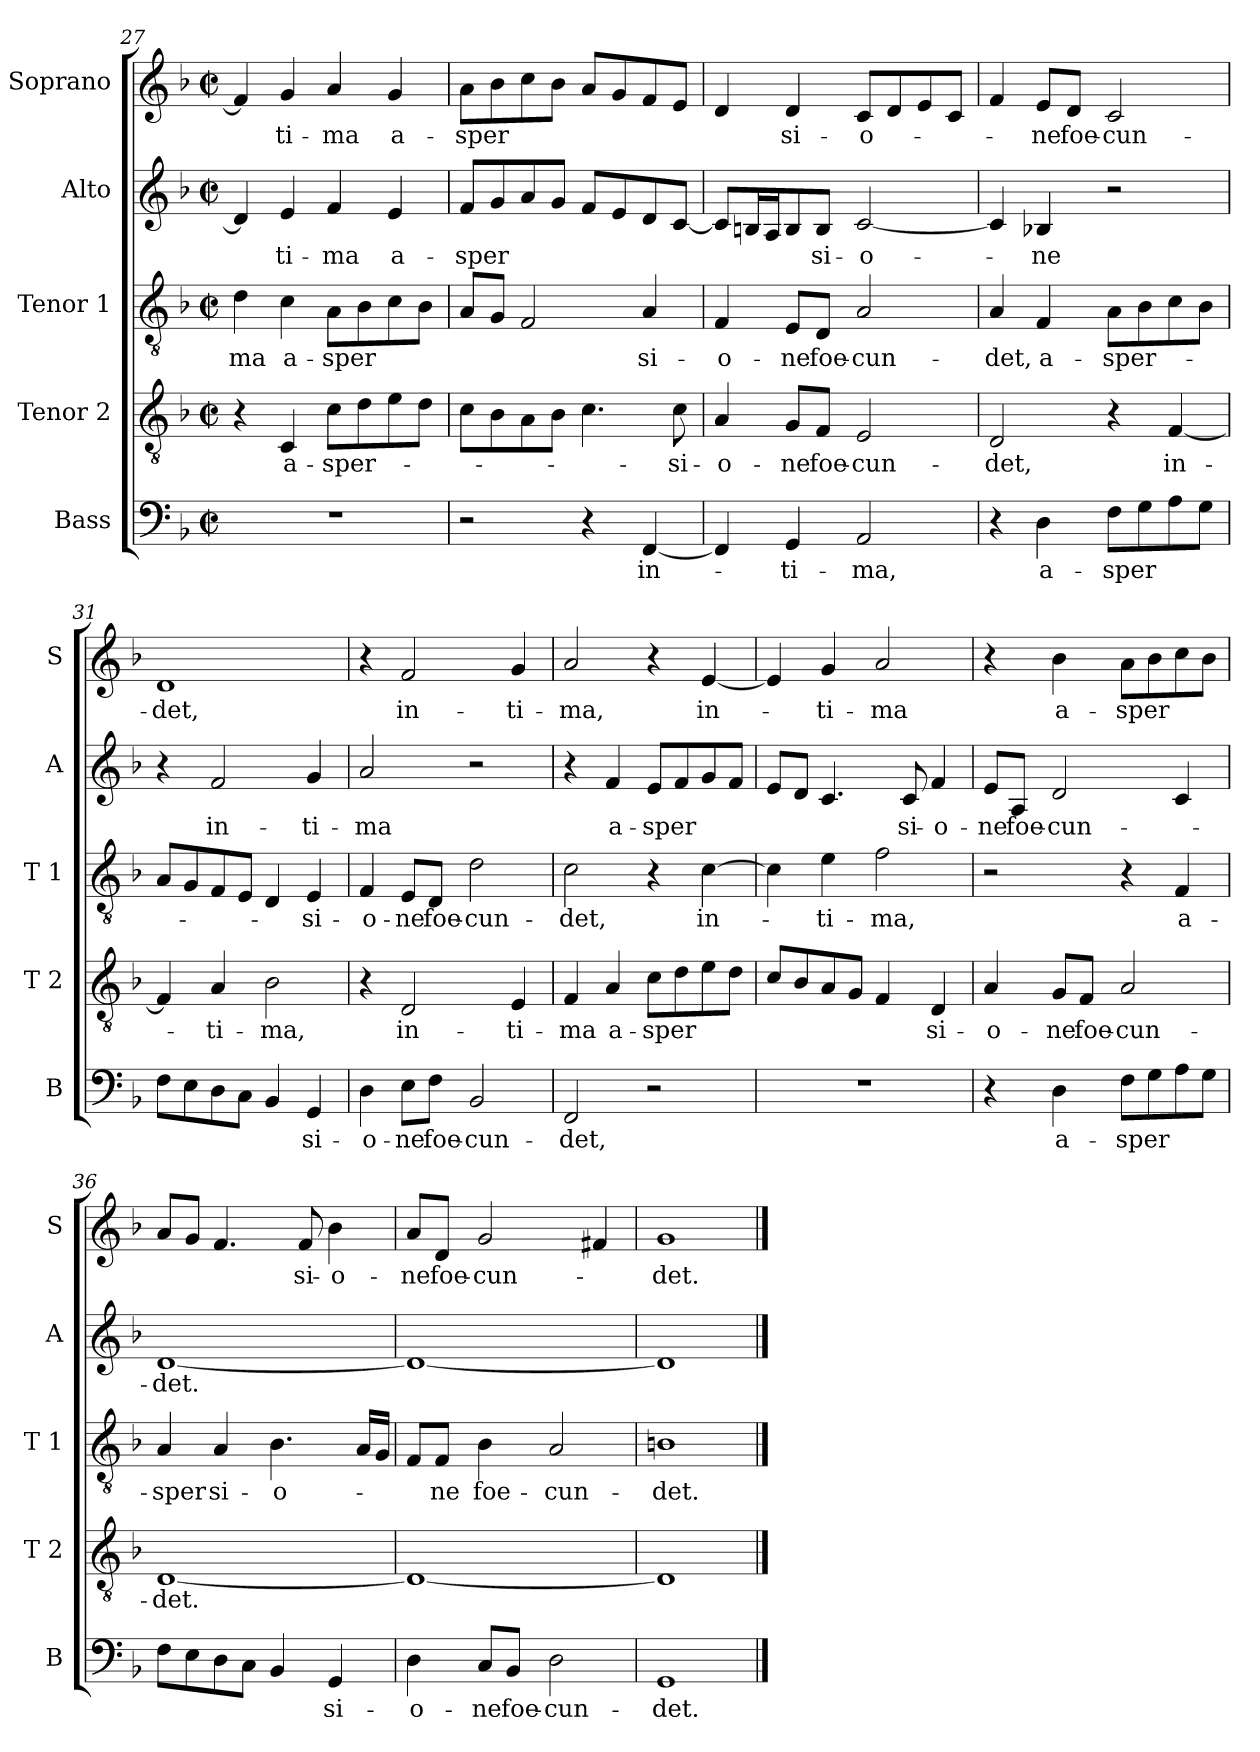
**kern	**text	**kern	**text	**kern	**text	**kern	**text	**kern	**text
*part5	*part5	*part4	*part4	*part3	*part3	*part2	*part2	*part1	*part1
*staff5	*staff5	*staff4	*staff4	*staff3	*staff3	*staff2	*staff2	*staff1	*staff1
*I"Bass	*	*I"Tenor 2	*	*I"Tenor 1	*	*I"Alto	*	*I"Soprano	*
*I'B	*	*I'T 2	*	*I'T 1	*	*I'A	*	*I'S	*
!!LO:PB:g=z
*clefF4	*	*clefGv2	*	*clefGv2	*	*clefG2	*	*clefG2	*
*k[b-]	*	*k[b-]	*	*k[b-]	*	*k[b-]	*	*k[b-]	*
*F:	*	*F:	*	*F:	*	*F:	*	*F:	*
*M2/2	*	*M2/2	*	*M2/2	*	*M2/2	*	*M2/2	*
*met(c|)	*	*met(c|)	*	*met(c|)	*	*met(c|)	*	*met(c|)	*
=27	=27	=27	=27	=27	=27	=27	=27	=27	=27
1r	.	4r	.	4d\	-ma	4d/]	.	4f/]	.
.	.	4C/	a-	4c\	a-	4e/	-ti-	4g/	-ti-
.	.	8c\L	-sper-	8A\L	-sper	4f/	-ma	4a/	-ma
.	.	8d\	.	8B-\	.	.	.	.	.
.	.	8e\	.	8c\	.	4e/	a-	4g/	a-
.	.	8d\J	.	8B-\J	.	.	.	.	.
=28	=28	=28	=28	=28	=28	=28	=28	=28	=28
2r	.	8c\L	.	8A/L	.	8f/L	-sper	8a\L	-sper
.	.	8B-\	.	8G/J	.	8g/	.	8b-\	.
.	.	8A\	.	2F/	.	8a/	.	8cc\	.
.	.	8B-\J	.	.	.	8g/J	.	8b-\J	.
4r	.	4.c\	.	.	.	8f/L	.	8a/L	.
.	.	.	.	.	.	8e/	.	8g/	.
[4FF/	in-	.	.	4A/	si-	8d/	.	8f/	.
.	.	8c\	-si-	.	.	[8c/J	.	8e/J	.
=29	=29	=29	=29	=29	=29	=29	=29	=29	=29
4FF/]	.	4A/	-o-	4F/	-o-	8c/L]	.	4d/	.
.	.	.	.	.	.	16Bn/L	.	.	.
.	.	.	.	.	.	16A/J	.	.	.
4GG/	-ti-	8G/L	-ne	8E/L	-ne	8B/	.	4d/	si-
.	.	8F/J	foe-	8D/J	foe-	8B/J	si-	.	.
2AA/	-ma,	2E/	-cun-	2A/	-cun-	[2c/	-o-	8c/L	-o-
.	.	.	.	.	.	.	.	8d/	.
.	.	.	.	.	.	.	.	8e/	.
.	.	.	.	.	.	.	.	8c/J	.
=30	=30	=30	=30	=30	=30	=30	=30	=30	=30
4r	.	2D/	-det,	4A/	-det,	4c/]	.	4f/	.
4D\	a-	.	.	4F/	a-	4B-X/	-ne	8e/L	-ne
.	.	.	.	.	.	.	.	8d/J	foe-
8F\L	-sper	4r	.	8A\L	-sper-	2r	.	2c/	-cun-
8G\	.	.	.	8B-\	.	.	.	.	.
8A\	.	[4F/	in-	8c\	.	.	.	.	.
8G\J	.	.	.	8B-\J	.	.	.	.	.
!!LO:LB:g=z
=31	=31	=31	=31	=31	=31	=31	=31	=31	=31
8F\L	.	4F/]	.	8A/L	.	4r	.	1d	-det,
8E\	.	.	.	8G/	.	.	.	.	.
8D\	.	4A/	-ti-	8F/	.	2f/	in-	.	.
8C\J	.	.	.	8E/J	.	.	.	.	.
4BB-/	.	2B-\	-ma,	4D/	.	.	.	.	.
4GG/	si-	.	.	4E/	-si-	4g/	-ti-	.	.
=32	=32	=32	=32	=32	=32	=32	=32	=32	=32
4D\	-o-	4r	.	4F/	-o-	2a/	-ma	4r	.
8E\L	-ne	2D/	in-	8E/L	-ne	.	.	2f/	in-
8F\J	foe-	.	.	8D/J	foe-	.	.	.	.
2BB-/	-cun-	.	.	2d\	-cun-	2r	.	.	.
.	.	4E/	-ti-	.	.	.	.	4g/	-ti-
=33	=33	=33	=33	=33	=33	=33	=33	=33	=33
2FF/	-det,	4F/	-ma	2c\	-det,	4r	.	2a/	-ma,
.	.	4A/	a-	.	.	4f/	a-	.	.
2r	.	8c\L	-sper	4r	.	8e/L	-sper	4r	.
.	.	8d\	.	.	.	8f/	.	.	.
.	.	8e\	.	[4c\	in-	8g/	.	[4e/	in-
.	.	8d\J	.	.	.	8f/J	.	.	.
=34	=34	=34	=34	=34	=34	=34	=34	=34	=34
1r	.	8c/L	.	4c\]	.	8e/L	.	4e/]	.
.	.	8B-/	.	.	.	8d/J	.	.	.
.	.	8A/	.	4e\	-ti-	4.c/	.	4g/	-ti-
.	.	8G/J	.	.	.	.	.	.	.
.	.	4F/	.	2f\	-ma,	.	.	2a/	-ma
.	.	.	.	.	.	8c/	si-	.	.
.	.	4D/	si-	.	.	4f/	-o-	.	.
!!LO:PB:g=z
=35	=35	=35	=35	=35	=35	=35	=35	=35	=35
4r	.	4A/	-o-	2r	.	8e/L	-ne	4r	.
.	.	.	.	.	.	8A/J	foe-	.	.
4D\	a-	8G/L	-ne	.	.	2d/	-cun-	4b-\	a-
.	.	8F/J	foe-	.	.	.	.	.	.
8F\L	-sper	2A/	-cun-	4r	.	.	.	8a\L	-sper
8G\	.	.	.	.	.	.	.	8b-\	.
8A\	.	.	.	4F/	a-	4c/	.	8cc\	.
8G\J	.	.	.	.	.	.	.	8b-\J	.
=36	=36	=36	=36	=36	=36	=36	=36	=36	=36
8F\L	.	[1D	-det.	4A/	-sper	[1d	-det.	8a/L	.
8E\	.	.	.	.	.	.	.	8g/J	.
8D\	.	.	.	4A/	si-	.	.	4.f/	.
8C\J	.	.	.	.	.	.	.	.	.
4BB-/	.	.	.	4.B-\	-o-	.	.	.	.
.	.	.	.	.	.	.	.	8f/	si-
4GG/	si-	.	.	.	.	.	.	4b-\	-o-
.	.	.	.	16A/LL	.	.	.	.	.
.	.	.	.	16G/JJ	.	.	.	.	.
=37	=37	=37	=37	=37	=37	=37	=37	=37	=37
4D\	-o-	1D_	.	8F/L	.	1d_	.	8a/L	-ne
.	.	.	.	8F/J	-ne	.	.	8d/J	foe-
8C/L	-ne	.	.	4B-\	foe-	.	.	2g/	-cun-
8BB-/J	foe-	.	.	.	.	.	.	.	.
2D\	-cun-	.	.	2A/	-cun-	.	.	.	.
.	.	.	.	.	.	.	.	4f#X/	.
=38	=38	=38	=38	=38	=38	=38	=38	=38	=38
1GG	-det.	1D]	.	1Bn	-det.	1d]	.	1g	-det.
==	==	==	==	==	==	==	==	==	==
*-	*-	*-	*-	*-	*-	*-	*-	*-	*-
